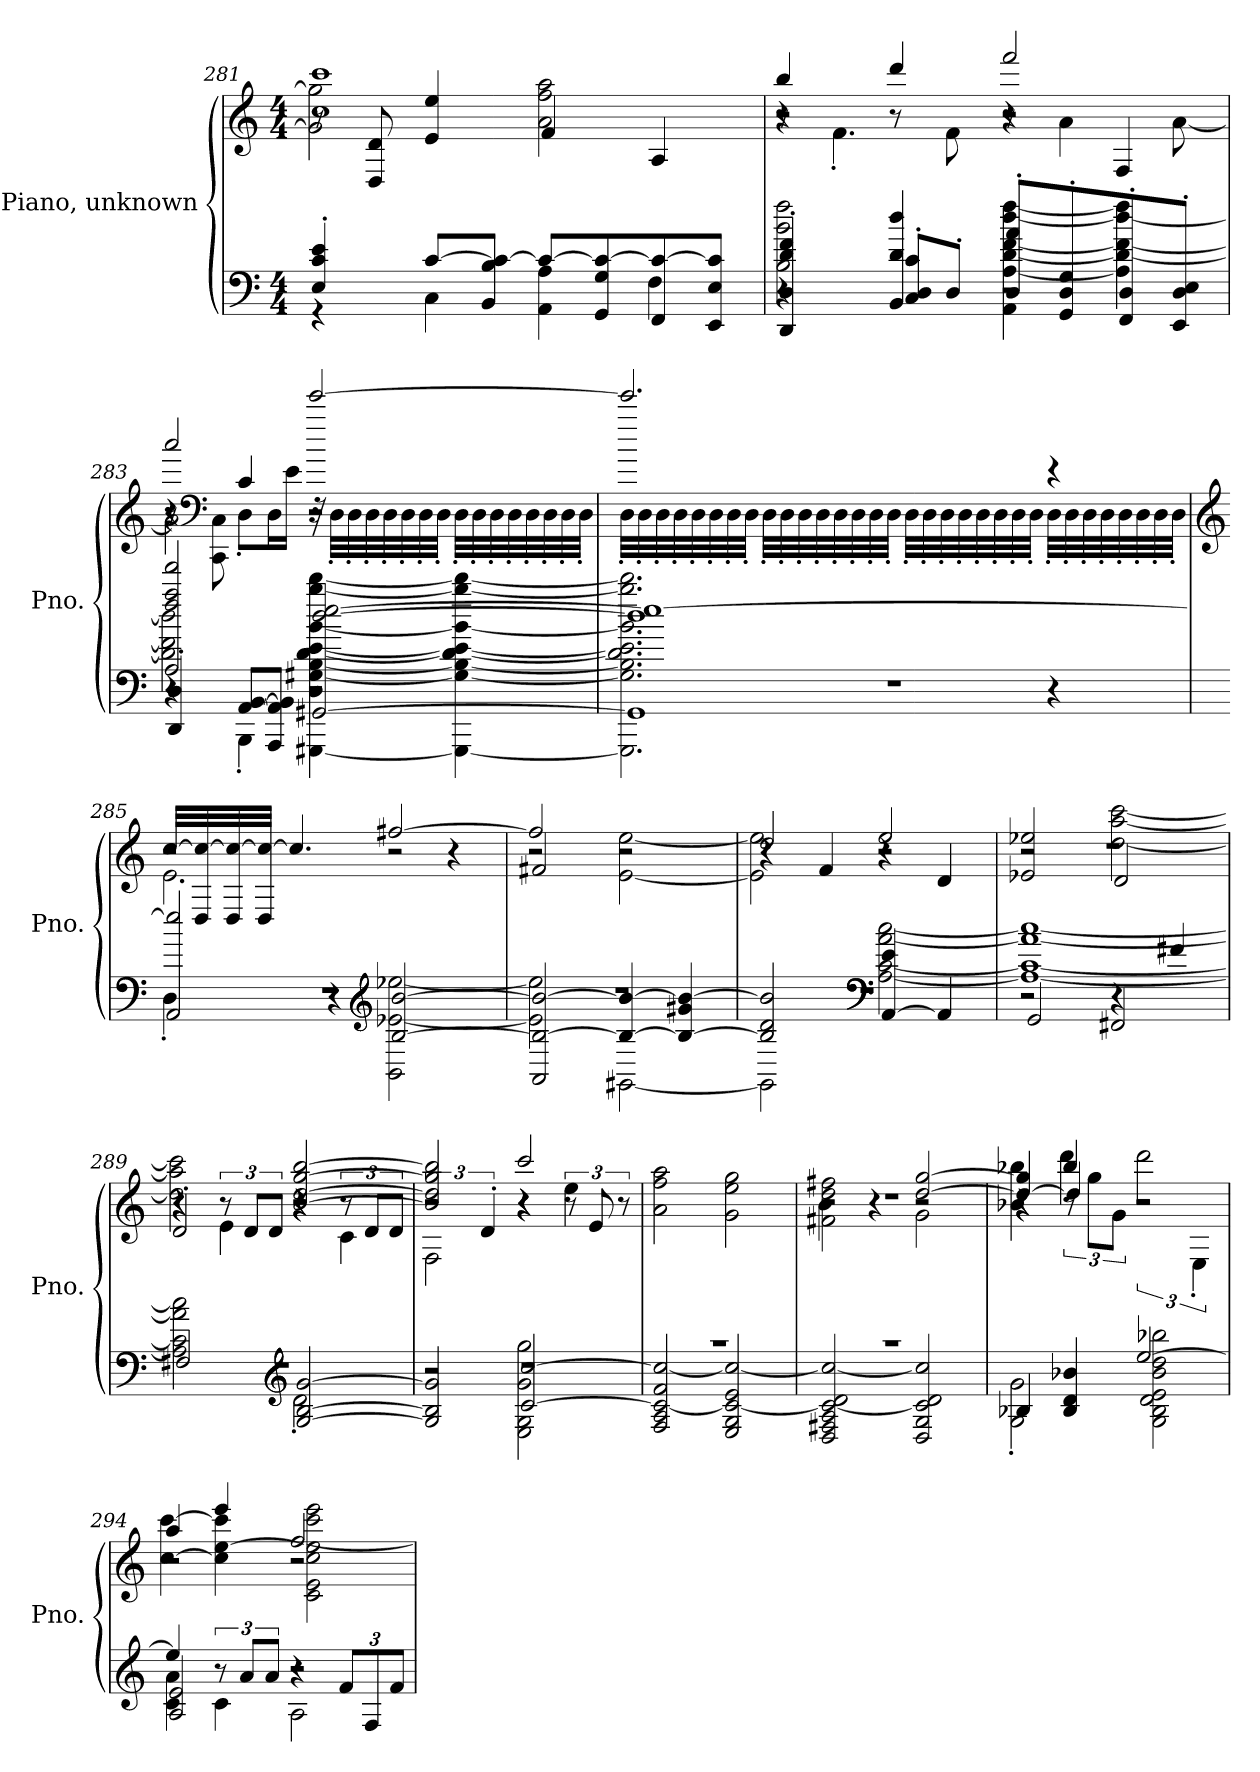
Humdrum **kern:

**kern	**kern
*part1	*part1
*staff2	*staff1
*I"Piano, unknown	*
*I'Pno.	*
!!LO:PB:g=z
*clefF4	*clefG2
*k[]	*k[]
*M4/4	*M4/4
=281	=281
*^	*^
*	*	*	*^
4E/' 4c/' 4e/'	4r	1cc 1ccc	2g\] 2gg\]	8r
.	.	.	.	8D/ 8d/
[8c/L	4C\	.	.	4e/ 4ee/
8BB/ 8B/ 8c/_J	.	.	.	.
8c/L_	4AA\ 4A\	.	2a\ 2ff\ 2aa\	4f/
8GG/ 8G/ 8c/_	.	.	.	.
8FF/ 8c/_	4F\	.	.	4A/
8EE/ 8E/ 8c/]J	.	.	.	.
=282	=282	=282	=282	=282
*	*^	*	*	*^
4r	2B\ 2b\ 2ff\	4DD/' 4D/' 4d/' 4f/'	4bb/	8r	2r	4r
.	.	.	.	4.f'\	.	.
4BB/ 4d/ 4dd/	.	8C/' 8D/' 8c/'L	4ddd/	.	.	8r
.	.	8D'/J	.	.	.	8f\
2r	4AA\ [4A\ [4d\ [4f\ [4dd\ [4ff\	8D/' 8a/'L	2fff/	8r	4r	2r
.	.	8GG/' 8D/' 8G/'	.	4a\	.	.
.	4A\] 4d\_ 4f\_ 4dd\_ 4ff\]	8FF/' 8D/'	.	.	4F/	.
.	.	8EE/' 8D/' 8E/'J	.	[8a\	.	.
!!LO:LB:g=z	!!	!!	!!
=283	=283	=283	=283	=283	=283	=283
*	*	*^	*	*	*	*
2A/ 2ff/ 2aa/ 2fff/	2d\] 2f\] 2dd\]	4DD/' 4D/'	4r	2aaa/	2a\]	4r	8r
*	*	*	*	*clefF4	*	*	*
.	.	.	.	.	.	.	8CC\ 8C\
.	.	[8AA/ [8BB/L	4BBB'\	.	.	4c/	8D'\L
.	.	8AAA/ 8AA/] 8BB/]J	.	.	.	.	16D\L
.	.	.	.	.	.	.	16e\JJ
2r	[4GGG#X\ 4D\ [4G#X\ [4B\ [4d\ [4e\ [4b\ [4bb\ [4ddd\	[2GG#X/ [2dd/ [2ee/	2r	[2eee/	2r	2r	32r
.	.	.	.	.	.	.	32D'\LLL
.	.	.	.	.	.	.	32D'\
.	.	.	.	.	.	.	32D'\
.	.	.	.	.	.	.	32D'\
.	.	.	.	.	.	.	32D'\
.	.	.	.	.	.	.	32D'\
.	.	.	.	.	.	.	32D'\JJJ
.	4GGG#\_ 4G#\_ 4B\_ 4d\_ 4e\_ 4b\_ 4bb\_ 4ddd\_	.	.	.	.	.	32D'\LLL
.	.	.	.	.	.	.	32D'\
.	.	.	.	.	.	.	32D'\
.	.	.	.	.	.	.	32D'\
.	.	.	.	.	.	.	32D'\
.	.	.	.	.	.	.	32D'\
.	.	.	.	.	.	.	32D'\
.	.	.	.	.	.	.	32D'\JJJ
*	*	*v	*v	*	*	*	*
*	*	*	*	*v	*v	*v
!!LO:LB:g=z
=284	=284	=284	=284	=284
1r	2.GGG#\] 2.G#\] 2.B\] 2.d\] 2.e\] 2.b\] 2.bb\] 2.ddd\]	1GG#] 1dd] 1ee_	2.eee/]	32D'\LLL
.	.	.	.	32D'\
.	.	.	.	32D'\
.	.	.	.	32D'\
.	.	.	.	32D'\
.	.	.	.	32D'\
.	.	.	.	32D'\
.	.	.	.	32D'\JJJ
.	.	.	.	32D'\LLL
.	.	.	.	32D'\
.	.	.	.	32D'\
.	.	.	.	32D'\
.	.	.	.	32D'\
.	.	.	.	32D'\
.	.	.	.	32D'\
.	.	.	.	32D'\JJJ
.	.	.	.	32D'\LLL
.	.	.	.	32D'\
.	.	.	.	32D'\
.	.	.	.	32D'\
.	.	.	.	32D'\
.	.	.	.	32D'\
.	.	.	.	32D'\
.	.	.	.	32D'\JJJ
.	4r	.	4r	32D'\LLL
.	.	.	.	32D'\
.	.	.	.	32D'\
.	.	.	.	32D'\
.	.	.	.	32D'\
.	.	.	.	32D'\
.	.	.	.	32D'\
.	.	.	.	32D'\JJJ
*	*	*	*v	*v
=285	=285	=285	=285
*	*	*	*clefG2
*	*	*	*^
*	*	*	*	*^
1r	4D'\	2AA/ 2ee/]	2r	2.e\	[32cc/LLL
.	.	.	.	.	32D/ 32cc/_
.	.	.	.	.	32D/ 32cc/_
.	.	.	.	.	32D/ 32cc/_JJJ
.	.	.	.	.	4.cc/]
.	4r	.	.	.	.
*clefG2	*	*	*	*	*
.	2BB\ [2e-X\ [2ee-X\	[2B/ [2b/	[2ff#X/	.	2r
.	.	.	.	4r	.
!!LO:LB:g=z	!!	!!
=286	=286	=286	=286	=286	=286
1r	2e-\] 2ee-\]	2AA/ 2B/_ 2b/_	2ff#/]	2r	2f#X/
.	[2GG#X\	4B/_ 4b/_	2r	[2e\ [2ee\	2r
.	.	4B/_ 4g#X/ 4b/_	.	.	.
=287	=287	=287	=287	=287	=287
1r	2GG#\]	2B/] 2d/ 2b/]	2dd/	2e\] 2ee\]	4r
.	.	.	.	.	4f/
*clefF4	*	*	*	*	*
.	[2A\ [2c\ [2a\ [2cc\	[4AA/ 4e/	2ee/	2r	4r
.	.	4AA/]	.	.	4d/
=288	=288	=288	=288	=288	=288
2r	1A_ 1c_ 1a_ 1cc_	2GG/	1r	2r	2e-X/ 2ee-X/
2FF#X/	.	4r	.	[2dd\ [2aa\ [2ccc\	2d/
.	.	4f#X/	.	.	.
=289	=289	=289	=289	=289	=289
*	*	*	*	*	*^
1r	2A\] 2c\] 2a\] 2cc\]	2F#X/	2d'/	2dd\] 2aa\] 2ccc\]	4r	4r
.	.	.	.	.	12r	4e\
.	.	.	.	.	12d/L	.
.	.	.	.	.	12d/J	.
*clefG2	*	*	*	*	*	*
.	2d'\	[2G/ [2B/ [2g/	[2b/ [2dd/ [2gg/ [2bb/	2r	4r	4r
.	.	.	.	.	12r	4c\
.	.	.	.	.	12d/L	.
.	.	.	.	.	12d/J	.
*	*	*	*	*	*v	*v
=290	=290	=290	=290	=290	=290
1r	2r	2G/] 2B/] 2g/]	2b/] 2dd/] 2gg/] 2bb/]	2F\	3r
.	.	.	.	.	6d'/
.	2E\ 2G\ 2g\ 2gg\	[2c/ [2cc/	2ccc/	4r	4r
.	.	.	.	4ee\	12r
.	.	.	.	.	12e/
.	.	.	.	.	12r
*	*v	*v	*	*	*
*	*	*v	*v	*v
=291	=291	=291
1r	2F/ 2A/ 2c/_ 2f/ 2cc/_	2a\ 2ff\ 2aa\
.	2E/ 2G/ 2c/_ 2e/ 2cc/_	2g\ 2ee\ 2gg\
!!LO:LB:g=z
=292	=292	=292
*	*	*^
*	*	*	*^
*	*	*	*	*^
1r	2D/ 2F#X/ 2A/ 2c/_ 2d/ 2cc/_	1r	2f#X\ 2dd\ 2ff#X\	2r	4b\
.	.	.	.	.	4r
.	2D/ 2G/ 2c/] 2d/ 2cc/]	.	2r	[2dd/ [2gg/	2g\
=293	=293	=293	=293	=293	=293
4B-X/	2G\' 2g\'	4r	4r	4dd/_ 4gg/]	4b-X\ 4bb-X\
4B-/ 4d/ 4b-X/	.	4bb-/	4ddd\	4dd/]	12r
.	.	.	.	.	12gg\L
.	.	.	.	.	12g\J
[2ee/	2G\ 2B-\ 2d\ 2e\ 2b-\ 2dd\ 2bb-X\	2r	2ddd\	2r	3r
.	.	.	.	.	6E'\
*	*	*	*	*v	*v
=294	=294	=294	=294	=294
*	*^	*	*	*
4ee/]	4c\ 4a\	2A/ 2e/	4aa/	2r	[4cc\ [4ccc\
12r	4c\	.	4eee/	.	4cc\] [4ee\ 4ccc\]
12a/L	.	.	.	.	.
12a/J	.	.	.	.	.
4r	2A\	2r	2r	[2ff/	2c\ 2e\ 2cc\ 2ee\] 2ccc\ 2eee\
*Xbrackettup	*	*	*	*	*
12f/L	.	.	.	.	.
12F/	.	.	.	.	.
12f/J	.	.	.	.	.
*v	*v	*v	*	*	*
*	*v	*v	*v
=	=
*-	*-
